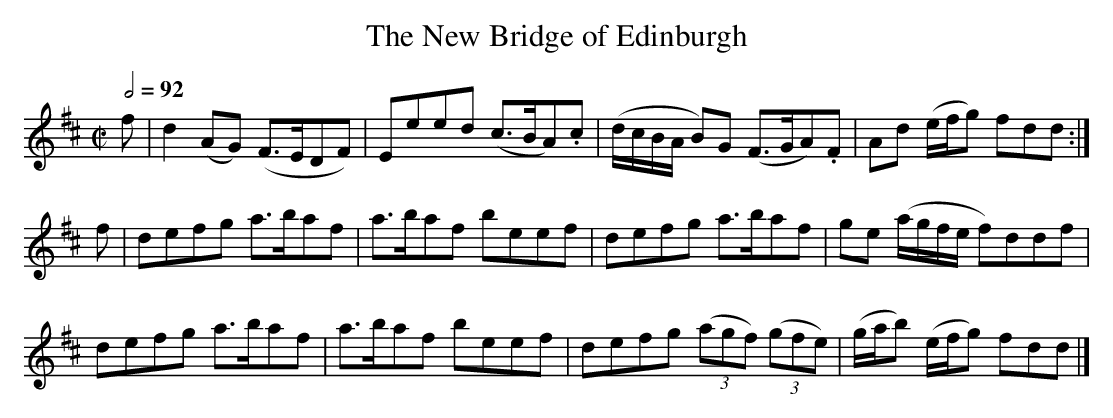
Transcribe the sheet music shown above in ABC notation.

X:1
T:The New Bridge of Edinburgh
M:C|
L:1/8
Q:1/2=92
K:D
f|d2(AG) (F>EDF)|Eeed (c>BA).c|(d/c/B/A/ B)G (F>GA).F    | Ad     (e/f/g)   fdd :|
f|defg    a>baf |a>baf beef   | defg         a>baf       | ge     (a/g/f/e/ f)ddf|
  defg    a>baf |a>baf beef   | defg      (3(agf) (3(gfe)|(g/a/b) (e/f/g)   fdd |]
